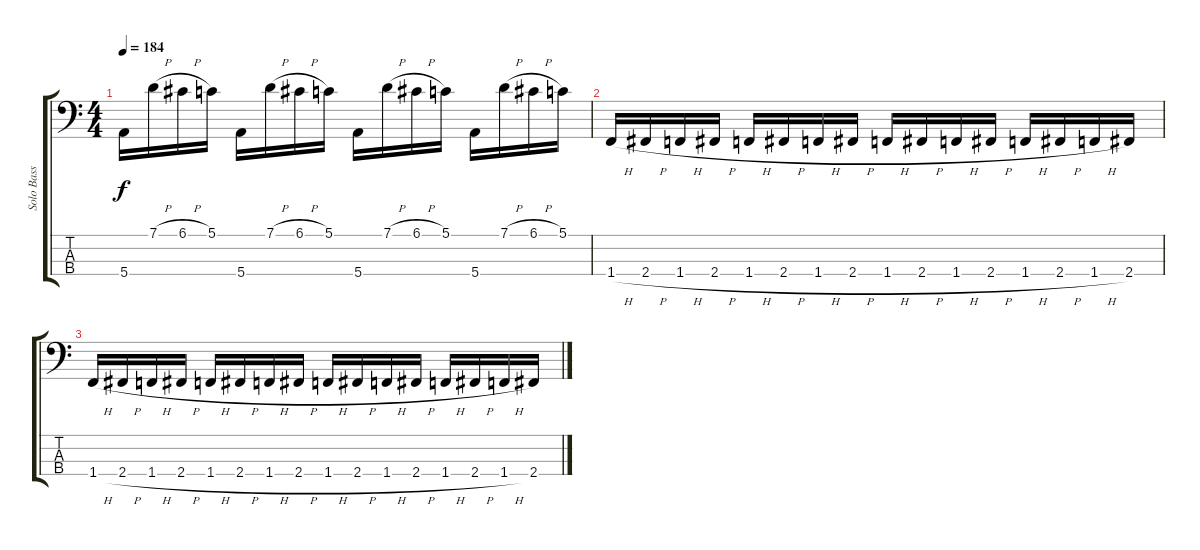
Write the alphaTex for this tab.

\track ("Solo Bass Guitar" "Solo Bass ") {solo instrument slapbass1}
\staff {score tabs}
\tuning (G2 D2 A1 E1) {hide}
\ts (4 4)
\tempo 184
\clef f4
\ks c
5.4.16{dy f} 7.1{h}.16 6.1{h}.16 5.1.16 5.4.16 7.1{h}.16 6.1{h}.16 5.1.16 5.4.16 7.1{h}.16 6.1{h}.16 5.1.16 5.4.16 7.1{h}.16 6.1{h}.16 5.1.16 |
1.4{h}.16 2.4{h}.16 1.4{h}.16 2.4{h}.16 1.4{h}.16 2.4{h}.16 1.4{h}.16 2.4{h}.16 1.4{h}.16 2.4{h}.16 1.4{h}.16 2.4{h}.16 1.4{h}.16 2.4{h}.16 1.4{h}.16 2.4.16 |
1.4{h}.16 2.4{h}.16 1.4{h}.16 2.4{h}.16 1.4{h}.16 2.4{h}.16 1.4{h}.16 2.4{h}.16 1.4{h}.16 2.4{h}.16 1.4{h}.16 2.4{h}.16 1.4{h}.16 2.4{h}.16 1.4{h}.16 2.4.16
